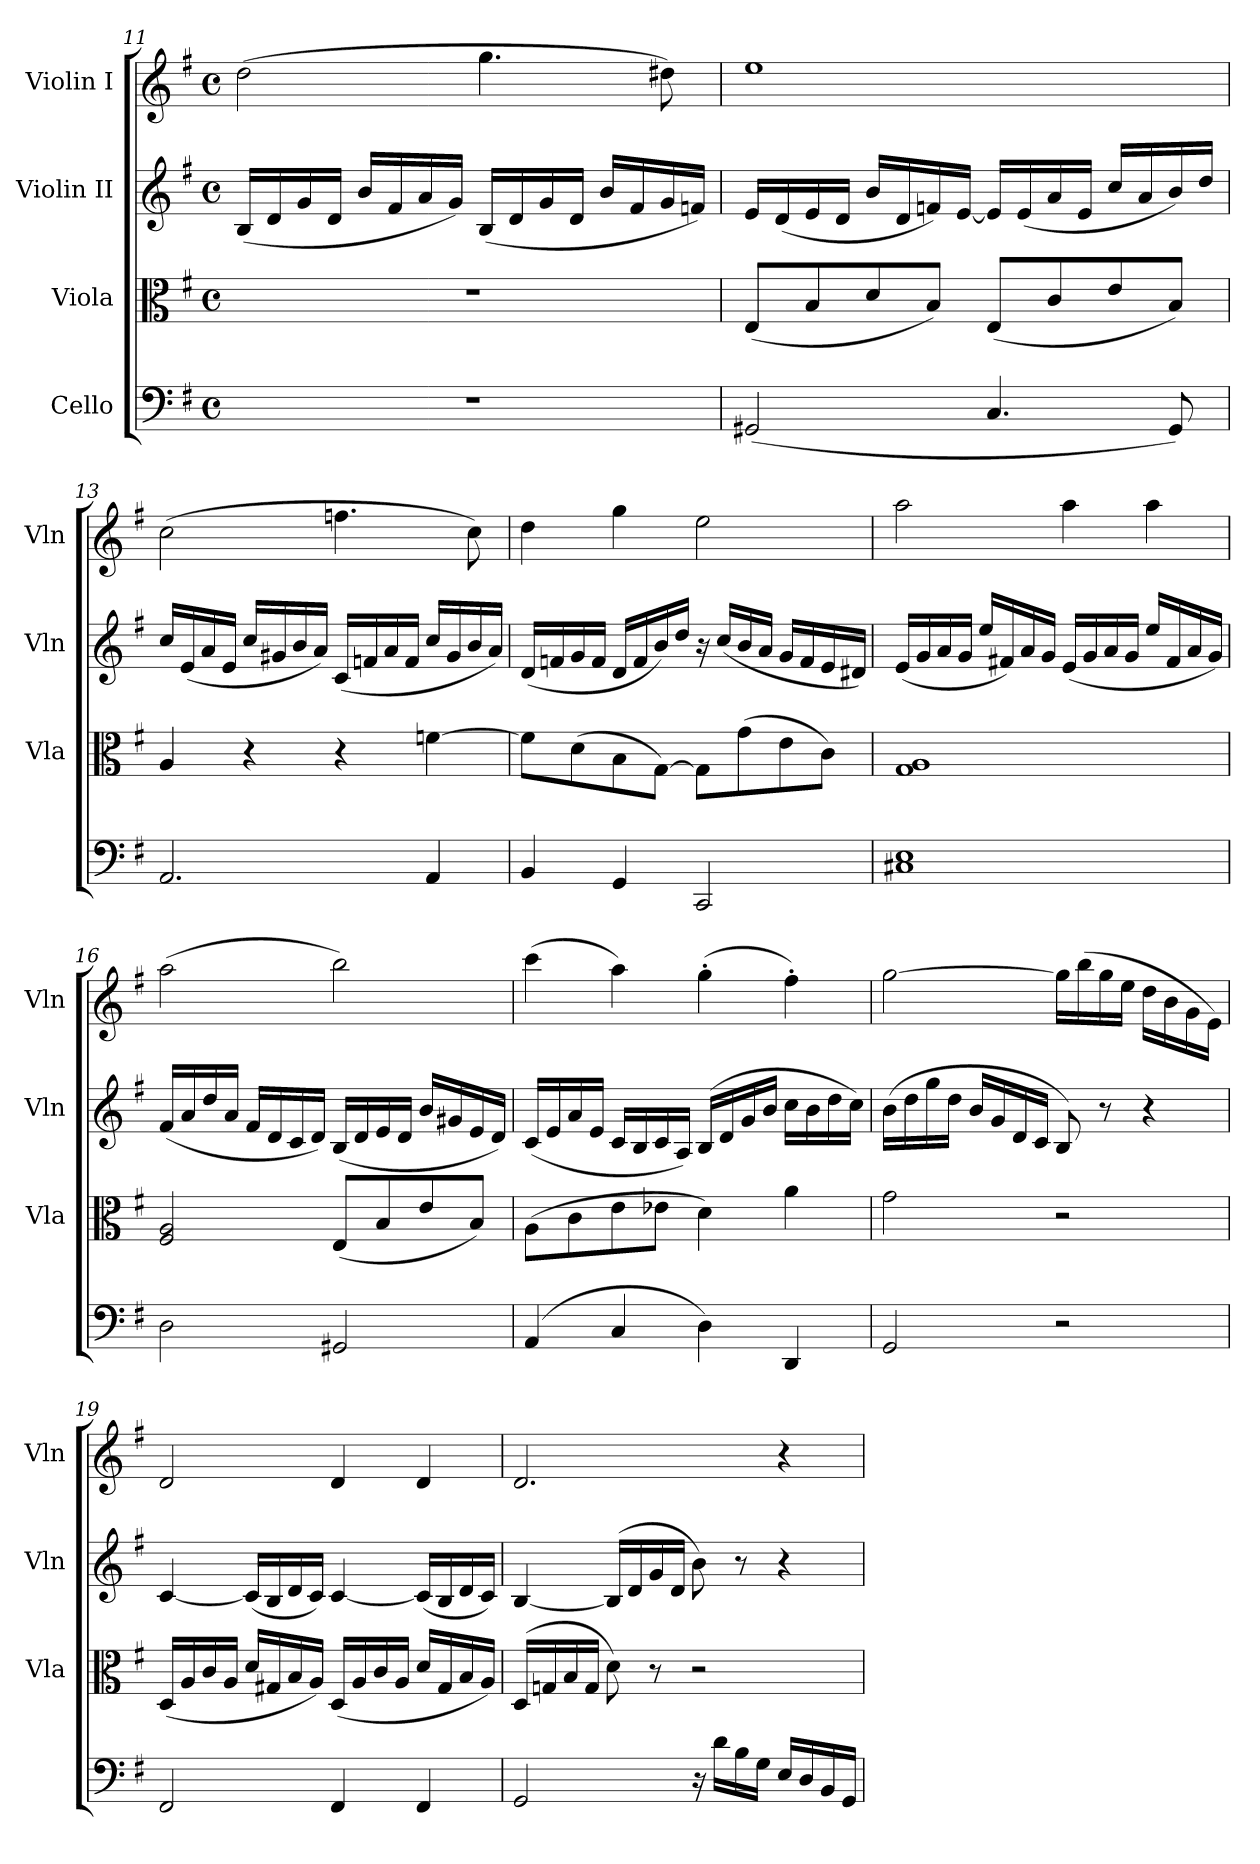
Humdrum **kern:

**kern	**kern	**kern	**kern
*part4	*part3	*part2	*part1
*staff4	*staff3	*staff2	*staff1
*I"Cello	*I"Viola	*I"Violin II	*I"Violin I
*	*I'Vla	*I'Vln	*I'Vln
*clefF4	*clefC3	*clefG2	*clefG2
*k[f#]	*k[f#]	*k[f#]	*k[f#]
*M4/4	*M4/4	*M4/4	*M4/4
*met(c)	*met(c)	*met(c)	*met(c)
=11	=11	=11	=11
1r	1r	(<16B/LL	(>2dd\
.	.	16d/	.
.	.	16g/	.
.	.	16d/JJ	.
.	.	16b/LL	.
.	.	16f#/	.
.	.	16a/	.
.	.	16g/JJ)	.
.	.	(<16B/LL	4.gg\
.	.	16d/	.
.	.	16g/	.
.	.	16d/JJ	.
.	.	16b/LL	.
.	.	16f#/	.
.	.	16g/	8dd#X\)
.	.	16fn/JJ)	.
=12	=12	=12	=12
(<2GG#X/	(<8E/L	16e/LL	1ee
.	.	(<16d/	.
.	8B/	16e/	.
.	.	16d/JJ	.
.	8d/	16b/LL	.
.	.	16d/	.
.	8B/J)	16fn/)	.
.	.	[16e/JJ	.
4.C/	(<8E/L	16e/LL]	.
.	.	(<16e/	.
.	8c/	16a/	.
.	.	16e/JJ	.
.	8e/	16cc/LL	.
.	.	16a/	.
8GG#/)	8B/J)	16b/)	.
.	.	16dd/JJ	.
=13	=13	=13	=13
2.AA/	4A/	16cc/LL	(>2cc\
.	.	(<16e/	.
.	.	16a/	.
.	.	16e/JJ	.
.	4r	16cc/LL	.
.	.	16g#X/	.
.	.	16b/	.
.	.	16a/JJ)	.
.	4r	(<16c/LL	4.ffn\
.	.	16fn/	.
.	.	16a/	.
.	.	16f/JJ	.
4AA/	[4fn\	16cc/LL	.
.	.	16g#/	.
.	.	16b/	8cc\)
.	.	16a/JJ)	.
=14	=14	=14	=14
4BB/	8f\L]	(<16d/LL	4dd\
.	.	16fn/	.
.	(>8d\	16g/	.
.	.	16f/JJ	.
4GG/	8B\	16d/LL	4gg\
.	.	16f/	.
.	[8G\J)	16b/)	.
.	.	16dd/JJ	.
2CC/	8G\L]	16r	2ee\
.	.	(<16cc/LL	.
.	(>8g\	16b/	.
.	.	16a/JJ	.
.	8e\	16g/LL	.
.	.	16f/	.
.	8c\J)	16e/	.
.	.	16d#X/JJ)	.
!!LO:LB:g=z
=15	=15	=15	=15
1C#X 1E	1G 1A	(<16e/LL	2aa\
.	.	16g/	.
.	.	16a/	.
.	.	16g/JJ	.
.	.	16ee/LL	.
.	.	16f#X/)	.
.	.	16a/	.
.	.	16g/JJ	.
.	.	(<16e/LL	4aa\
.	.	16g/	.
.	.	16a/	.
.	.	16g/JJ	.
.	.	16ee/LL	4aa\
.	.	16f#/	.
.	.	16a/	.
.	.	16g/JJ)	.
=16	=16	=16	=16
2D\	2F#/ 2A/	(<16f#/LL	(>2aa\
.	.	16a/	.
.	.	16dd/	.
.	.	16a/JJ	.
.	.	16f#/LL	.
.	.	16d/	.
.	.	16c/	.
.	.	16d/JJ)	.
2GG#X/	(<8E/L	(<16B/LL	2bb\)
.	.	16d/	.
.	8B/	16e/	.
.	.	16d/JJ	.
.	8e/	16b/LL	.
.	.	16g#X/	.
.	8B/J)	16e/	.
.	.	16d/JJ)	.
=17	=17	=17	=17
(>4AA/	(>8A\L	(<16c/LL	(>4ccc\
.	.	16e/	.
.	8c\	16a/	.
.	.	16e/JJ	.
4C/	8e\	16c/LL	4aa\)
.	.	16B/	.
.	8e-X\J	16c/	.
.	.	16A/JJ)	.
4D\)	4d\)	(>16B/LL	(>4gg'\
.	.	16d/	.
.	.	16g/	.
.	.	16b/JJ	.
4DD/	4a\	16cc\LL	4ff#'\)
.	.	16b\	.
.	.	16dd\	.
.	.	16cc\JJ)	.
=18	=18	=18	=18
2GG/	2g\	(>16b\LL	[2gg\
.	.	16dd\	.
.	.	16gg\	.
.	.	16dd\JJ	.
.	.	16b/LL	.
.	.	16g/	.
.	.	16d/	.
.	.	16c/JJ	.
2r	2r	8B/)	16gg\LL]
.	.	.	(>16bb\
.	.	8r	16gg\
.	.	.	16ee\JJ
.	.	4r	16dd\LL
.	.	.	16b\
.	.	.	16g\
.	.	.	16e\JJ)
!!LO:LB:g=z
=19	=19	=19	=19
2FF#/	(<16D/LL	[4c/	2d/
.	16A/	.	.
.	16c/	.	.
.	16A/JJ	.	.
.	16d/LL	(<16c/LL]	.
.	16G#X/	16B/	.
.	16B/	16d/	.
.	16A/JJ)	16c/JJ)	.
4FF#/	(<16D/LL	[4c/	4d/
.	16A/	.	.
.	16c/	.	.
.	16A/JJ	.	.
4FF#/	16d/LL	(<16c/LL]	4d/
.	16G#/	16B/	.
.	16B/	16d/	.
.	16A/JJ)	16c/JJ)	.
=20	=20	=20	=20
2GG/	(>16D/LL	[4B/	2.d/
.	16Gn/	.	.
.	16B/	.	.
.	16G/JJ	.	.
.	8d\)	(>16B/LL]	.
.	.	16d/	.
.	8r	16g/	.
.	.	16d/JJ	.
16r	2r	8b\)	.
16d\LL	.	.	.
16B\	.	8r	.
16G\JJ	.	.	.
16E/LL	.	4r	4r
16D/	.	.	.
16BB/	.	.	.
16GG/JJ	.	.	.
=	=	=	=
*-	*-	*-	*-
